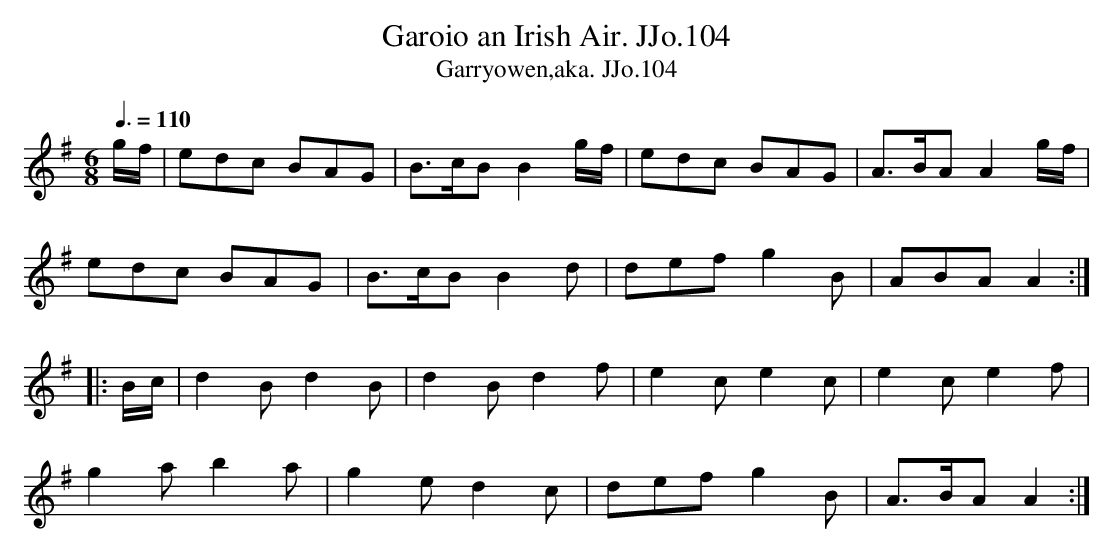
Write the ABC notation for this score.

X:1
T:Garoio an Irish Air. JJo.104
T:Garryowen,aka. JJo.104
L:1/8
M:6/8
Q:3/8=110
K:G
g/f/|edc BAG|B>cB B2g/f/|edc BAG|A>BAA2 g/f/|!
edc BAG|B>cB B2d|def g2B|ABA A2::!
B/c/|d2Bd2B|d2Bd2f|e2ce2c|e2ce2f|!
g2ab2a|g2ed2c|def g2B|A>BAA2:|
